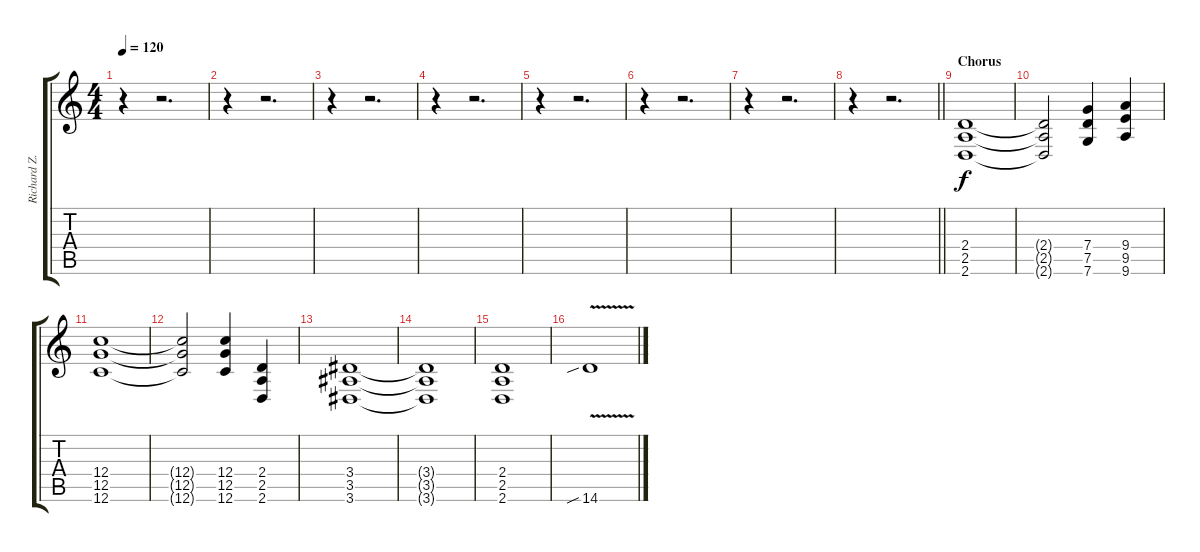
\track ("Richard Z. Kruspe" "Richard Z.") {instrument distortionguitar}
\staff {score tabs}
\tuning (D4 A3 F3 C3 G2 C2) {hide}
\ts (4 4)
\tempo 120
\clef g2
\ks c
r.4{dy f} r.2{d} |
r.4 r.2{d} |
r.4 r.2{d} |
r.4 r.2{d} |
r.4 r.2{d} |
r.4 r.2{d} |
r.4 r.2{d} |
\barLineRight lightlight
r.4 r.2{d} |
\section ("" "Chorus ")
(2.4 2.5 2.6).1 |
(2.4{t} 2.5{t} 2.6{t}).2 (7.4 7.5 7.6).4 (9.4 9.5 9.6).4 |
(12.4 12.5 12.6).1 |
(12.4{t} 12.5{t} 12.6{t}).2 (12.4 12.5 12.6).4 (2.4 2.5 2.6).4 |
(3.4 3.5 3.6).1 |
(3.4{t} 3.5{t} 3.6{t}).1 |
(2.4 2.5 2.6).1 |
14.6{v sib}.1
